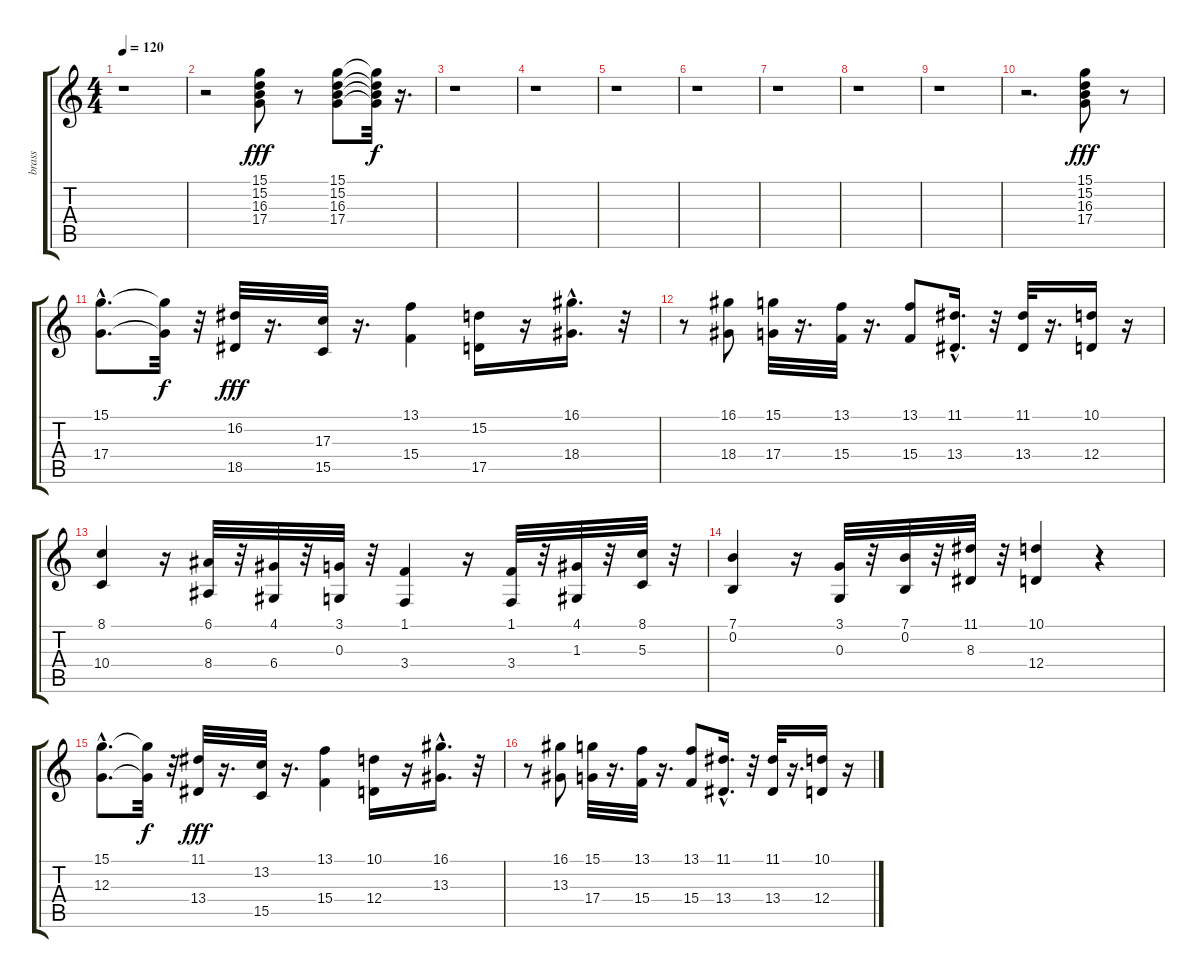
\track ("brass" "brass") {instrument brasssection}
\staff {score tabs}
\tuning (E4 B3 G3 D3 A2 E2) {hide}
\ts (4 4)
\tempo 120
\clef g2
\ks c
r.1{dy f} |
r.2 (15.1 15.2 16.3 17.4).8{dy fff} r.8 (15.1 15.2 16.3 17.4).8 (15.1{t} 15.2{t} 16.3{t} 17.4{t}).32{dy f} r.16{d} |
r.1 |
r.1 |
r.1 |
r.1 |
r.1 |
r.1 |
r.1 |
r.2{d} (15.1 15.2 16.3 17.4).8{dy fff} r.8 |
(15.1{hac} 17.4{hac}).8{d} (15.1{t} 17.4{t}).32{dy f} r.32 (16.2 18.5).32{dy fff} r.16{d} (17.3 15.5).32 r.16{d} (13.1 15.4).4 (15.2 17.5).16 r.16 (16.1{hac} 18.4{hac}).16{d} r.32 |
r.8 (16.1 18.4).8 (15.1 17.4).32 r.16{d} (13.1 15.4).32 r.16{d} (13.1 15.4).8 (11.1{hac} 13.4{hac}).16{d} r.32 (11.1 13.4).32 r.16{d} (10.1 12.4).16 r.16 |
(8.1 10.4).4 r.16 (6.1 8.4).32 r.32 (4.1 6.4).32 r.32 (3.1 0.3).32 r.32 (1.1 3.4).4 r.16 (1.1 3.4).32 r.32 (4.1 1.3).32 r.32 (8.1 5.3).32 r.32 |
(7.1 0.2).4 r.16 (3.1 0.3).32 r.32 (7.1 0.2).32 r.32 (11.1 8.3).32 r.32 (10.1 12.4).4 r.4 |
(15.1{hac} 12.3{hac}).8{d} (15.1{t} 12.3{t}).32{dy f} r.32 (11.1 13.4).32{dy fff} r.16{d} (13.2 15.5).32 r.16{d} (13.1 15.4).4 (10.1 12.4).16 r.16 (16.1{hac} 13.3{hac}).16{d} r.32 |
r.8 (16.1 13.3).8 (15.1 17.4).32 r.16{d} (13.1 15.4).32 r.16{d} (13.1 15.4).8 (11.1{hac} 13.4{hac}).16{d} r.32 (11.1 13.4).32 r.16{d} (10.1 12.4).16 r.16
